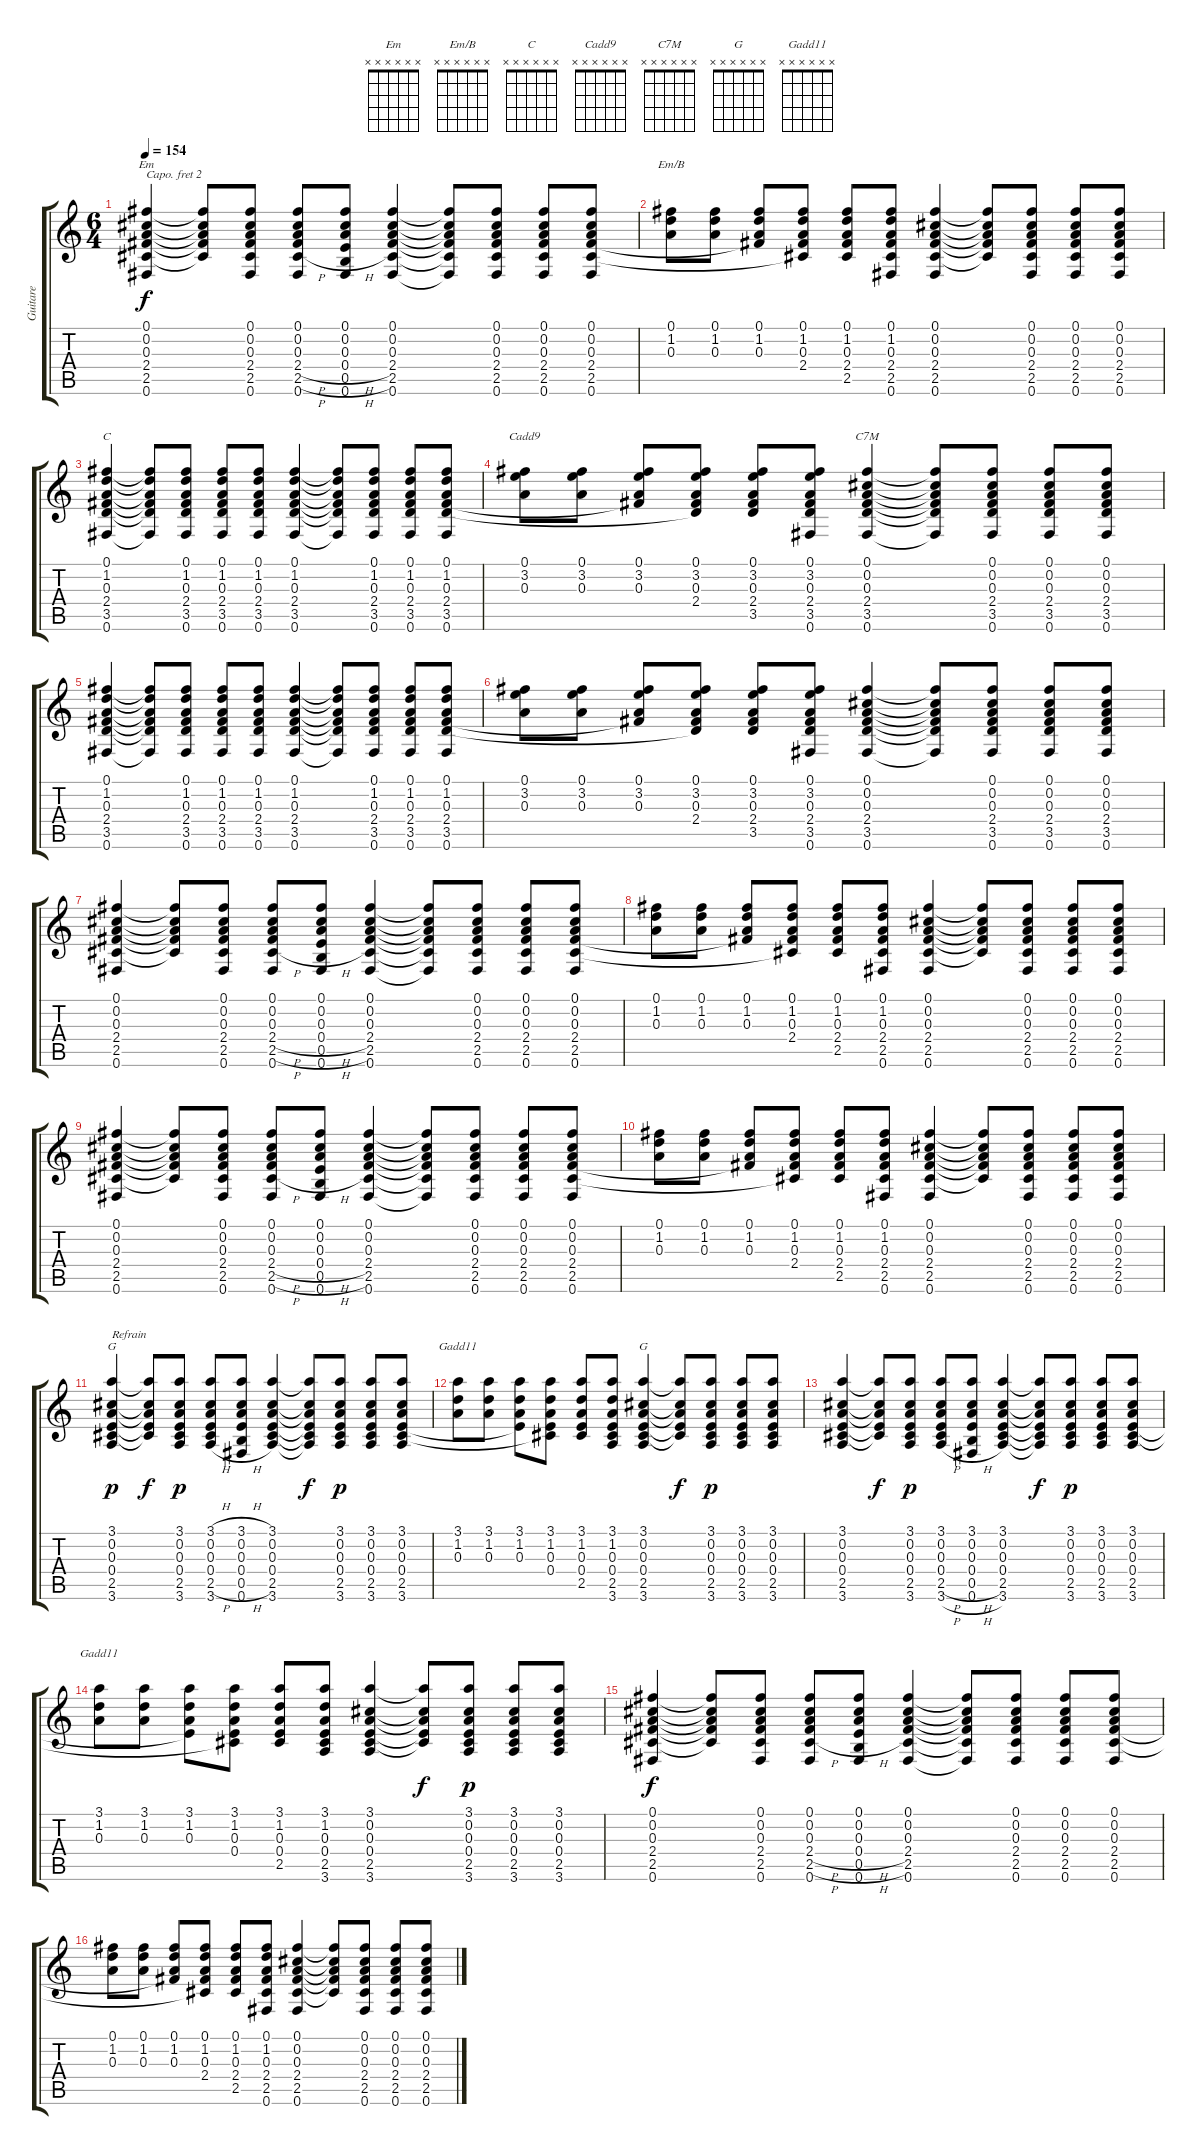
\track ("Guitare" "Guitare") {instrument acousticguitarnylon}
\staff {score tabs}
\capo 2
\tuning (E4 B3 G3 D3 A2 E2) {hide}
\chord ("Em" x x x x x x) {firstfret 0}
\chord ("Em/B" x x x x x x) {firstfret 0}
\chord ("C" x x x x x x) {firstfret 0}
\chord ("Cadd9" x x x x x x) {firstfret 0}
\chord ("C7M" x x x x x x) {firstfret 0}
\chord ("G" 3 0 0 0 2 3)
\chord ("Gadd11" 3 1 0 0 2 3)
\chord ("G" x x x x x x) {firstfret 0}
\chord ("Gadd11" x x x x x x) {firstfret 0}
\ts (6 4)
\tempo 154
\clef g2
\ks c
(0.1 0.2 0.3 2.4 2.5 0.6).4{ch "Em" dy f} (0.1{t} 0.2{t} 0.3{t} 2.4{t} 2.5{t}).8 (0.1 0.2 0.3 2.4 2.5 0.6).8 (0.1 0.2 0.3 2.4{h} 2.5{h} 0.6).8 (0.1 0.2 0.3 0.4{h} 0.5{h} 0.6).8 (0.1 0.2 0.3 2.4 2.5 0.6).4 (0.1{t} 0.2{t} 0.3{t} 2.4{t} 2.5{t} 0.6{t}).8 (0.1 0.2 0.3 2.4 2.5 0.6).8 (0.1 0.2 0.3 2.4 2.5 0.6).8 (0.1 0.2 0.3 2.4 2.5 0.6).8 |
(0.1 1.2 0.3).8{ch "Em/B"} (0.1 1.2 0.3).8 (0.1 1.2 0.3 2.4{t}).8 (0.1 1.2 0.3 2.4 2.5{t}).8 (0.1 1.2 0.3 2.4 2.5).8 (0.1 1.2 0.3 2.4 2.5 0.6).8 (0.1 0.2 0.3 2.4 2.5 0.6).4 (0.1{t} 0.2{t} 0.3{t} 2.4{t} 2.5{t}).8 (0.1 0.2 0.3 2.4 2.5 0.6).8 (0.1 0.2 0.3 2.4 2.5 0.6).8 (0.1 0.2 0.3 2.4 2.5 0.6).8 |
(0.1 1.2 0.3 2.4 3.5 0.6).4{ch "C"} (0.1{t} 1.2{t} 0.3{t} 2.4{t} 3.5{t} 0.6{t}).8 (0.1 1.2 0.3 2.4 3.5 0.6).8 (0.1 1.2 0.3 2.4 3.5 0.6).8 (0.1 1.2 0.3 2.4 3.5 0.6).8 (0.1 1.2 0.3 2.4 3.5 0.6).4 (0.1{t} 1.2{t} 0.3{t} 2.4{t} 3.5{t} 0.6{t}).8 (0.1 1.2 0.3 2.4 3.5 0.6).8 (0.1 1.2 0.3 2.4 3.5 0.6).8 (0.1 1.2 0.3 2.4 3.5 0.6).8 |
(0.1 3.2 0.3).8{ch "Cadd9"} (0.1 3.2 0.3).8 (0.1 3.2 0.3 2.4{t}).8 (0.1 3.2 0.3 2.4 3.5{t}).8 (0.1 3.2 0.3 2.4 3.5).8 (0.1 3.2 0.3 2.4 3.5 0.6).8 (0.1 0.2 0.3 2.4 3.5 0.6).4{ch "C7M"} (0.1{t} 0.2{t} 0.3{t} 2.4{t} 3.5{t} 0.6{t}).8 (0.1 0.2 0.3 2.4 3.5 0.6).8 (0.1 0.2 0.3 2.4 3.5 0.6).8 (0.1 0.2 0.3 2.4 3.5 0.6).8 |
(0.1 1.2 0.3 2.4 3.5 0.6).4 (0.1{t} 1.2{t} 0.3{t} 2.4{t} 3.5{t} 0.6{t}).8 (0.1 1.2 0.3 2.4 3.5 0.6).8 (0.1 1.2 0.3 2.4 3.5 0.6).8 (0.1 1.2 0.3 2.4 3.5 0.6).8 (0.1 1.2 0.3 2.4 3.5 0.6).4 (0.1{t} 1.2{t} 0.3{t} 2.4{t} 3.5{t} 0.6{t}).8 (0.1 1.2 0.3 2.4 3.5 0.6).8 (0.1 1.2 0.3 2.4 3.5 0.6).8 (0.1 1.2 0.3 2.4 3.5 0.6).8 |
(0.1 3.2 0.3).8 (0.1 3.2 0.3).8 (0.1 3.2 0.3 2.4{t}).8 (0.1 3.2 0.3 2.4 3.5{t}).8 (0.1 3.2 0.3 2.4 3.5).8 (0.1 3.2 0.3 2.4 3.5 0.6).8 (0.1 0.2 0.3 2.4 3.5 0.6).4 (0.1{t} 0.2{t} 0.3{t} 2.4{t} 3.5{t} 0.6{t}).8 (0.1 0.2 0.3 2.4 3.5 0.6).8 (0.1 0.2 0.3 2.4 3.5 0.6).8 (0.1 0.2 0.3 2.4 3.5 0.6).8 |
(0.1 0.2 0.3 2.4 2.5 0.6).4 (0.1{t} 0.2{t} 0.3{t} 2.4{t} 2.5{t}).8 (0.1 0.2 0.3 2.4 2.5 0.6).8 (0.1 0.2 0.3 2.4{h} 2.5{h} 0.6).8 (0.1 0.2 0.3 0.4{h} 0.5{h} 0.6).8 (0.1 0.2 0.3 2.4 2.5 0.6).4 (0.1{t} 0.2{t} 0.3{t} 2.4{t} 2.5{t} 0.6{t}).8 (0.1 0.2 0.3 2.4 2.5 0.6).8 (0.1 0.2 0.3 2.4 2.5 0.6).8 (0.1 0.2 0.3 2.4 2.5 0.6).8 |
(0.1 1.2 0.3).8 (0.1 1.2 0.3).8 (0.1 1.2 0.3 2.4{t}).8 (0.1 1.2 0.3 2.4 2.5{t}).8 (0.1 1.2 0.3 2.4 2.5).8 (0.1 1.2 0.3 2.4 2.5 0.6).8 (0.1 0.2 0.3 2.4 2.5 0.6).4 (0.1{t} 0.2{t} 0.3{t} 2.4{t} 2.5{t}).8 (0.1 0.2 0.3 2.4 2.5 0.6).8 (0.1 0.2 0.3 2.4 2.5 0.6).8 (0.1 0.2 0.3 2.4 2.5 0.6).8 |
(0.1 0.2 0.3 2.4 2.5 0.6).4 (0.1{t} 0.2{t} 0.3{t} 2.4{t} 2.5{t}).8 (0.1 0.2 0.3 2.4 2.5 0.6).8 (0.1 0.2 0.3 2.4{h} 2.5{h} 0.6).8 (0.1 0.2 0.3 0.4{h} 0.5{h} 0.6).8 (0.1 0.2 0.3 2.4 2.5 0.6).4 (0.1{t} 0.2{t} 0.3{t} 2.4{t} 2.5{t} 0.6{t}).8 (0.1 0.2 0.3 2.4 2.5 0.6).8 (0.1 0.2 0.3 2.4 2.5 0.6).8 (0.1 0.2 0.3 2.4 2.5 0.6).8 |
(0.1 1.2 0.3).8 (0.1 1.2 0.3).8 (0.1 1.2 0.3 2.4{t}).8 (0.1 1.2 0.3 2.4 2.5{t}).8 (0.1 1.2 0.3 2.4 2.5).8 (0.1 1.2 0.3 2.4 2.5 0.6).8 (0.1 0.2 0.3 2.4 2.5 0.6).4 (0.1{t} 0.2{t} 0.3{t} 2.4{t} 2.5{t}).8 (0.1 0.2 0.3 2.4 2.5 0.6).8 (0.1 0.2 0.3 2.4 2.5 0.6).8 (0.1 0.2 0.3 2.4 2.5 0.6).8 |
(3.1 0.2 0.3 0.4 2.5 3.6).4{ch "G" txt "Refrain" dy p} (3.1{t} 0.2{t} 0.3{t} 0.4{t} 2.5{t}).8{dy f} (3.1 0.2 0.3 0.4 2.5 3.6).8{dy p} (3.1{h} 0.2 0.3 0.4 2.5{h} 3.6{h}).8 (3.1{h} 0.2 0.3 0.4 0.5{h} 0.6{h}).8 (3.1 0.2 0.3 0.4 2.5 3.6).4 (3.1{t} 0.2{t} 0.3{t} 0.4{t} 2.5{t} 3.6{t}).8{dy f} (3.1 0.2 0.3 0.4 2.5 3.6).8{dy p} (3.1 0.2 0.3 0.4 2.5 3.6).8 (3.1 0.2 0.3 0.4 2.5 3.6).8 |
(3.1 1.2 0.3).8{ch "Gadd11"} (3.1 1.2 0.3).8 (3.1 1.2 0.3 0.4{t}).8 (3.1 1.2 0.3 0.4 2.5{t}).8 (3.1 1.2 0.3 0.4 2.5).8 (3.1 1.2 0.3 0.4 2.5 3.6).8 (3.1 0.2 0.3 0.4 2.5 3.6).4{ch "G"} (3.1{t} 0.2{t} 0.3{t} 0.4{t} 2.5{t}).8{dy f} (3.1 0.2 0.3 0.4 2.5 3.6).8{dy p} (3.1 0.2 0.3 0.4 2.5 3.6).8 (3.1 0.2 0.3 0.4 2.5 3.6).8 |
(3.1 0.2 0.3 0.4 2.5 3.6).4 (3.1{t} 0.2{t} 0.3{t} 0.4{t} 2.5{t}).8{dy f} (3.1 0.2 0.3 0.4 2.5 3.6).8{dy p} (3.1 0.2 0.3 0.4 2.5{h} 3.6{h}).8 (3.1 0.2 0.3 0.4 0.5{h} 0.6{h}).8 (3.1 0.2 0.3 0.4 2.5 3.6).4 (3.1{t} 0.2{t} 0.3{t} 0.4{t} 2.5{t} 3.6{t}).8{dy f} (3.1 0.2 0.3 0.4 2.5 3.6).8{dy p} (3.1 0.2 0.3 0.4 2.5 3.6).8 (3.1 0.2 0.3 0.4 2.5 3.6).8 |
(3.1 1.2 0.3).8{ch "Gadd11"} (3.1 1.2 0.3).8 (3.1 1.2 0.3 0.4{t}).8 (3.1 1.2 0.3 0.4 2.5{t}).8 (3.1 1.2 0.3 0.4 2.5).8 (3.1 1.2 0.3 0.4 2.5 3.6).8 (3.1 0.2 0.3 0.4 2.5 3.6).4 (3.1{t} 0.2{t} 0.3{t} 0.4{t} 2.5{t}).8{dy f} (3.1 0.2 0.3 0.4 2.5 3.6).8{dy p} (3.1 0.2 0.3 0.4 2.5 3.6).8 (3.1 0.2 0.3 0.4 2.5 3.6).8 |
(0.1 0.2 0.3 2.4 2.5 0.6).4{dy f} (0.1{t} 0.2{t} 0.3{t} 2.4{t} 2.5{t}).8 (0.1 0.2 0.3 2.4 2.5 0.6).8 (0.1 0.2 0.3 2.4{h} 2.5{h} 0.6).8 (0.1 0.2 0.3 0.4{h} 0.5{h} 0.6).8 (0.1 0.2 0.3 2.4 2.5 0.6).4 (0.1{t} 0.2{t} 0.3{t} 2.4{t} 2.5{t} 0.6{t}).8 (0.1 0.2 0.3 2.4 2.5 0.6).8 (0.1 0.2 0.3 2.4 2.5 0.6).8 (0.1 0.2 0.3 2.4 2.5 0.6).8 |
(0.1 1.2 0.3).8 (0.1 1.2 0.3).8 (0.1 1.2 0.3 2.4{t}).8 (0.1 1.2 0.3 2.4 2.5{t}).8 (0.1 1.2 0.3 2.4 2.5).8 (0.1 1.2 0.3 2.4 2.5 0.6).8 (0.1 0.2 0.3 2.4 2.5 0.6).4 (0.1{t} 0.2{t} 0.3{t} 2.4{t} 2.5{t}).8 (0.1 0.2 0.3 2.4 2.5 0.6).8 (0.1 0.2 0.3 2.4 2.5 0.6).8 (0.1 0.2 0.3 2.4 2.5 0.6).8
